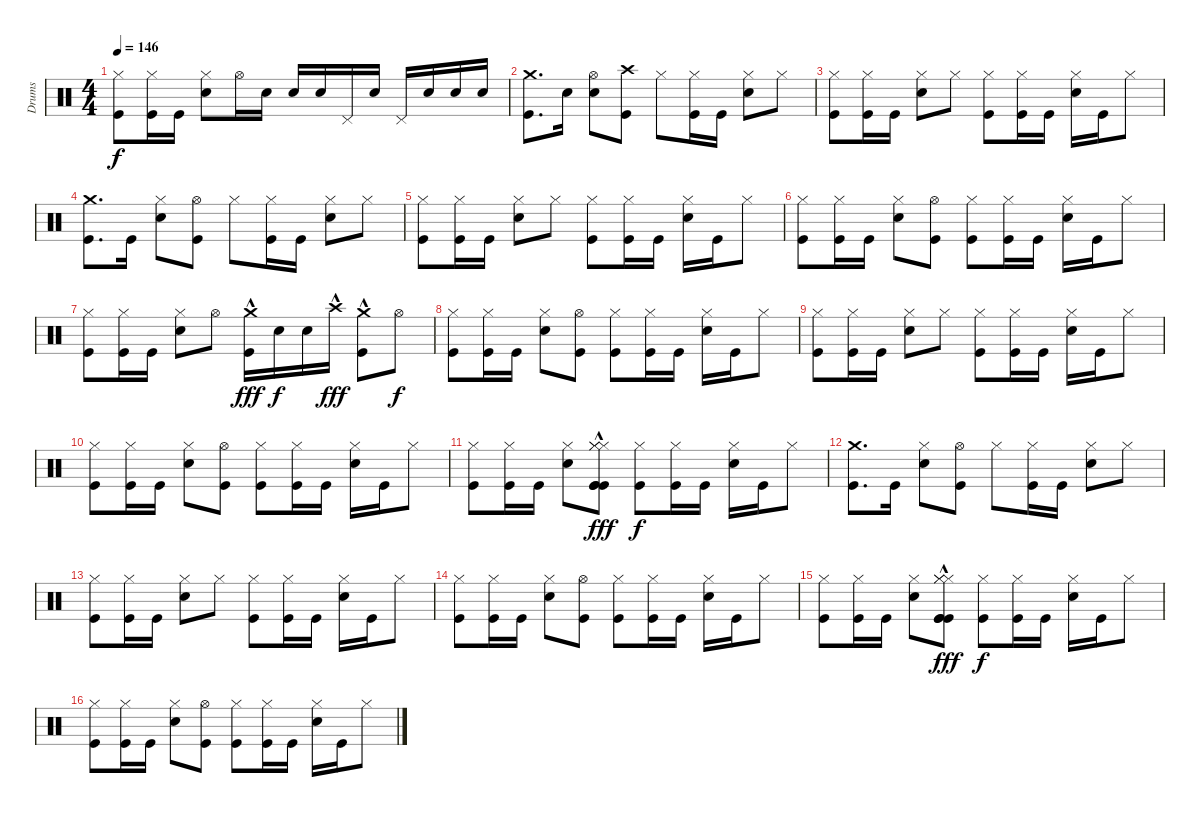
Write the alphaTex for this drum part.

\track ("Drums" "Drums") {instrument percussion}
\staff {score}
\articulation defaults
\ts (4 4)
\tempo 146
\clef neutral
\ks c
("Hi-Hat (closed)" "Kick (hit)").8{dy f} ("Hi-Hat (closed)" "Kick (hit)").16 "Kick (hit)".16 ("Hi-Hat (closed)" "Electric Snare (hit)").8 "Hi-Hat (open)".16 "Electric Snare (hit)".16 "Electric Snare (hit)".16 "Electric Snare (hit)".16 "Pedal Hi-Hat (hit)".16 "Electric Snare (hit)".16 "Pedal Hi-Hat (hit)".16 "Electric Snare (hit)".16 "Electric Snare (hit)".16 "Electric Snare (hit)".16 |
("Crash medium (hit)" "Kick (hit)").8{d} "Electric Snare (hit)".16 ("Hi-Hat (open)" "Electric Snare (hit)").8 ("Crash high (hit)" "Kick (hit)").8 "Hi-Hat (closed)".8 ("Hi-Hat (closed)" "Kick (hit)").16 "Kick (hit)".16 ("Hi-Hat (closed)" "Electric Snare (hit)").8 "Hi-Hat (closed)".8 |
("Hi-Hat (closed)" "Kick (hit)").8 ("Hi-Hat (closed)" "Kick (hit)").16 "Kick (hit)".16 ("Hi-Hat (closed)" "Electric Snare (hit)").8 "Hi-Hat (closed)".8 ("Hi-Hat (closed)" "Kick (hit)").8 ("Hi-Hat (closed)" "Kick (hit)").16 "Kick (hit)".16 ("Hi-Hat (closed)" "Electric Snare (hit)").16 "Kick (hit)".16 "Hi-Hat (closed)".8 |
("Crash medium (hit)" "Kick (hit)").8{d} "Kick (hit)".16 ("Hi-Hat (closed)" "Electric Snare (hit)").8 ("Hi-Hat (open)" "Kick (hit)").8 "Hi-Hat (closed)".8 ("Hi-Hat (closed)" "Kick (hit)").16 "Kick (hit)".16 ("Hi-Hat (closed)" "Electric Snare (hit)").8 "Hi-Hat (closed)".8 |
("Hi-Hat (closed)" "Kick (hit)").8 ("Hi-Hat (closed)" "Kick (hit)").16 "Kick (hit)".16 ("Hi-Hat (closed)" "Electric Snare (hit)").8 "Hi-Hat (closed)".8 ("Hi-Hat (closed)" "Kick (hit)").8 ("Hi-Hat (closed)" "Kick (hit)").16 "Kick (hit)".16 ("Hi-Hat (closed)" "Electric Snare (hit)").16 "Kick (hit)".16 "Hi-Hat (closed)".8 |
("Hi-Hat (closed)" "Kick (hit)").8 ("Hi-Hat (closed)" "Kick (hit)").16 "Kick (hit)".16 ("Hi-Hat (closed)" "Electric Snare (hit)").8 ("Hi-Hat (open)" "Kick (hit)").8 ("Hi-Hat (closed)" "Kick (hit)").8 ("Hi-Hat (closed)" "Kick (hit)").16 "Kick (hit)".16 ("Hi-Hat (closed)" "Electric Snare (hit)").16 "Kick (hit)".16 "Hi-Hat (closed)".8 |
("Hi-Hat (closed)" "Kick (hit)").8 ("Hi-Hat (closed)" "Kick (hit)").16 "Kick (hit)".16 ("Hi-Hat (closed)" "Electric Snare (hit)").8 "Hi-Hat (open)".8 ("Crash medium (hit)"{hac} "Kick (hit)").16{dy fff} "Electric Snare (hit)".16{dy f} "Electric Snare (hit)".16 "Crash high (hit)"{hac}.16{dy fff} ("Crash medium (hit)"{hac} "Kick (hit)").8 "Hi-Hat (open)".8{dy f} |
("Hi-Hat (closed)" "Kick (hit)").8 ("Hi-Hat (closed)" "Kick (hit)").16 "Kick (hit)".16 ("Hi-Hat (closed)" "Electric Snare (hit)").8 ("Hi-Hat (open)" "Kick (hit)").8 ("Hi-Hat (closed)" "Kick (hit)").8 ("Hi-Hat (closed)" "Kick (hit)").16 "Kick (hit)".16 ("Hi-Hat (closed)" "Electric Snare (hit)").16 "Kick (hit)".16 "Hi-Hat (closed)".8 |
("Hi-Hat (closed)" "Kick (hit)").8 ("Hi-Hat (closed)" "Kick (hit)").16 "Kick (hit)".16 ("Hi-Hat (closed)" "Electric Snare (hit)").8 "Hi-Hat (closed)".8 ("Hi-Hat (closed)" "Kick (hit)").8 ("Hi-Hat (closed)" "Kick (hit)").16 "Kick (hit)".16 ("Hi-Hat (closed)" "Electric Snare (hit)").16 "Kick (hit)".16 "Hi-Hat (closed)".8 |
("Hi-Hat (closed)" "Kick (hit)").8 ("Hi-Hat (closed)" "Kick (hit)").16 "Kick (hit)".16 ("Hi-Hat (closed)" "Electric Snare (hit)").8 ("Hi-Hat (open)" "Kick (hit)").8 ("Hi-Hat (closed)" "Kick (hit)").8 ("Hi-Hat (closed)" "Kick (hit)").16 "Kick (hit)".16 ("Hi-Hat (closed)" "Electric Snare (hit)").16 "Kick (hit)".16 "Hi-Hat (closed)".8 |
("Hi-Hat (closed)" "Kick (hit)").8 ("Hi-Hat (closed)" "Kick (hit)").16 "Kick (hit)".16 ("Hi-Hat (closed)" "Electric Snare (hit)").8 ("Hi-Hat (closed)"{hac} "Hi-Hat (closed)"{hac} "Hi-Hat (closed)"{hac} "Kick (hit)"{hac} "Kick (hit)"{hac} "Kick (hit)"{hac}).8{dy fff} ("Hi-Hat (closed)" "Kick (hit)").8{dy f} ("Hi-Hat (closed)" "Kick (hit)").16 "Kick (hit)".16 ("Hi-Hat (closed)" "Electric Snare (hit)").16 "Kick (hit)".16 "Hi-Hat (closed)".8 |
("Crash medium (hit)" "Kick (hit)").8{d} "Kick (hit)".16 ("Hi-Hat (closed)" "Electric Snare (hit)").8 ("Hi-Hat (open)" "Kick (hit)").8 "Hi-Hat (closed)".8 ("Hi-Hat (closed)" "Kick (hit)").16 "Kick (hit)".16 ("Hi-Hat (closed)" "Electric Snare (hit)").8 "Hi-Hat (closed)".8 |
("Hi-Hat (closed)" "Kick (hit)").8 ("Hi-Hat (closed)" "Kick (hit)").16 "Kick (hit)".16 ("Hi-Hat (closed)" "Electric Snare (hit)").8 "Hi-Hat (closed)".8 ("Hi-Hat (closed)" "Kick (hit)").8 ("Hi-Hat (closed)" "Kick (hit)").16 "Kick (hit)".16 ("Hi-Hat (closed)" "Electric Snare (hit)").16 "Kick (hit)".16 "Hi-Hat (closed)".8 |
("Hi-Hat (closed)" "Kick (hit)").8 ("Hi-Hat (closed)" "Kick (hit)").16 "Kick (hit)".16 ("Hi-Hat (closed)" "Electric Snare (hit)").8 ("Hi-Hat (open)" "Kick (hit)").8 ("Hi-Hat (closed)" "Kick (hit)").8 ("Hi-Hat (closed)" "Kick (hit)").16 "Kick (hit)".16 ("Hi-Hat (closed)" "Electric Snare (hit)").16 "Kick (hit)".16 "Hi-Hat (closed)".8 |
("Hi-Hat (closed)" "Kick (hit)").8 ("Hi-Hat (closed)" "Kick (hit)").16 "Kick (hit)".16 ("Hi-Hat (closed)" "Electric Snare (hit)").8 ("Hi-Hat (closed)"{hac} "Hi-Hat (closed)"{hac} "Hi-Hat (closed)"{hac} "Kick (hit)"{hac} "Kick (hit)"{hac} "Kick (hit)"{hac}).8{dy fff} ("Hi-Hat (closed)" "Kick (hit)").8{dy f} ("Hi-Hat (closed)" "Kick (hit)").16 "Kick (hit)".16 ("Hi-Hat (closed)" "Electric Snare (hit)").16 "Kick (hit)".16 "Hi-Hat (closed)".8 |
("Hi-Hat (closed)" "Kick (hit)").8 ("Hi-Hat (closed)" "Kick (hit)").16 "Kick (hit)".16 ("Hi-Hat (closed)" "Electric Snare (hit)").8 ("Hi-Hat (open)" "Kick (hit)").8 ("Hi-Hat (closed)" "Kick (hit)").8 ("Hi-Hat (closed)" "Kick (hit)").16 "Kick (hit)".16 ("Hi-Hat (closed)" "Electric Snare (hit)").16 "Kick (hit)".16 "Hi-Hat (closed)".8
